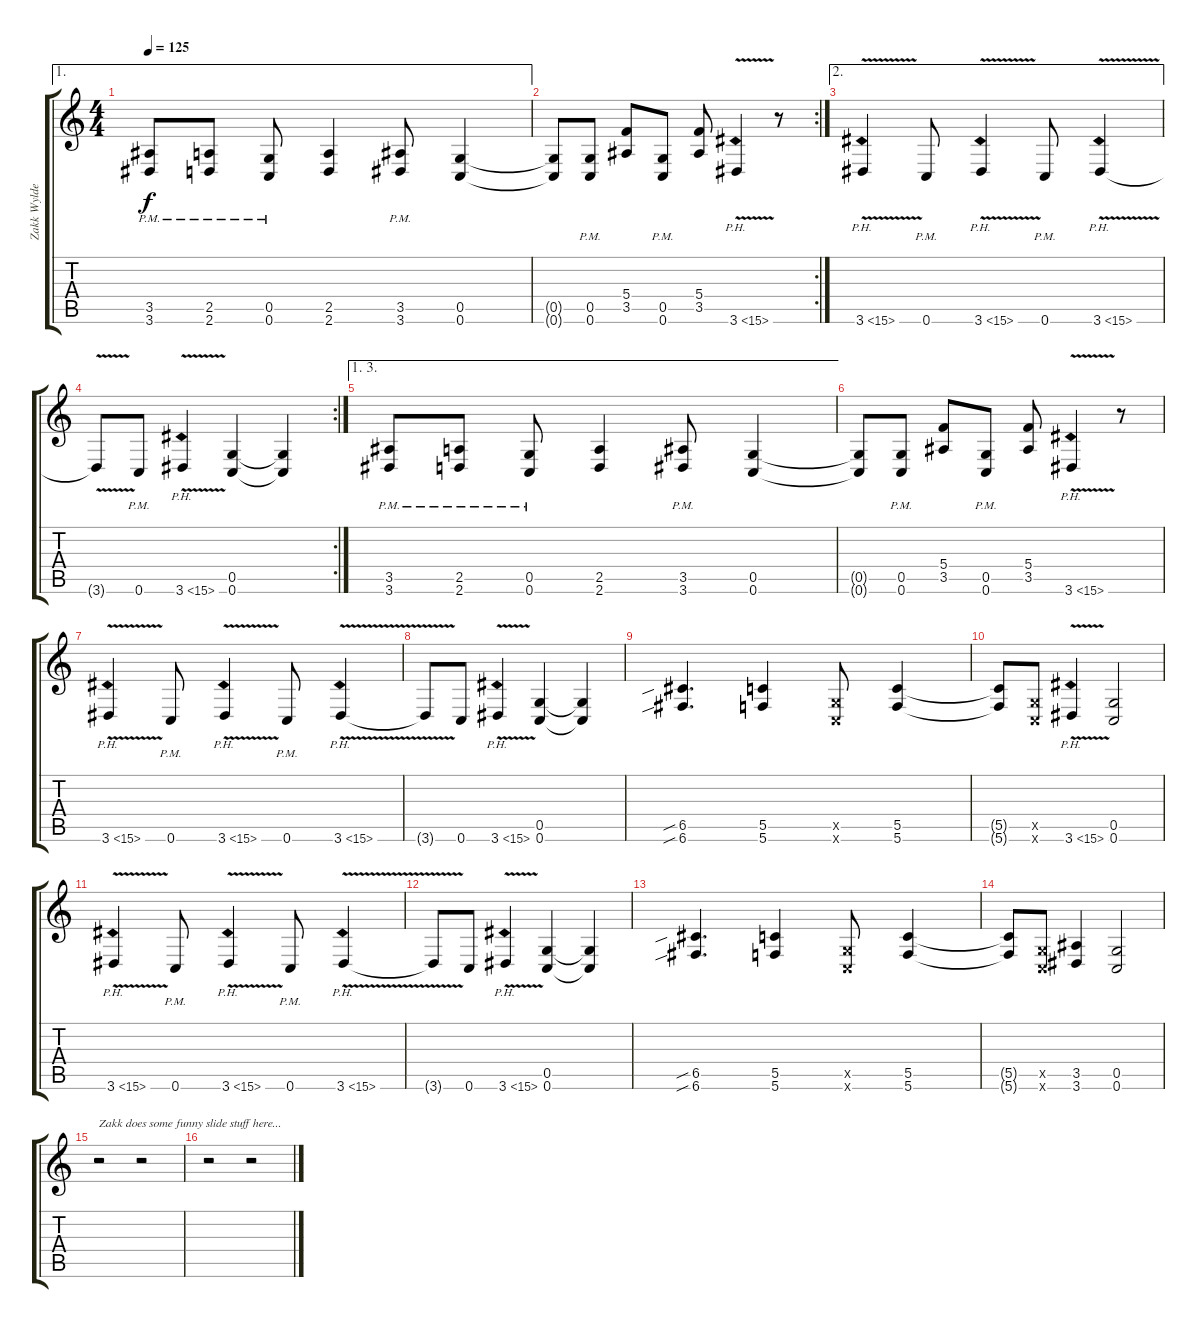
\track ("Zakk Wylde (Lead Guitar)" "Zakk Wylde") {instrument distortionguitar}
\staff {score tabs}
\tuning (D4 A3 F3 C3 G2 C2) {hide}
\ae 1
\ts (4 4)
\tempo 125
\clef g2
\ks c
(3.5{pm} 3.6{pm}).8{dy f} (2.5{pm} 2.6{pm}).8 (0.5{pm} 0.6{pm}).8 (2.5 2.6).4 (3.5{pm} 3.6{pm}).8 (0.5 0.6).4 |
\rc 2
(0.5{t} 0.6{t}).8 (0.5{pm} 0.6{pm}).8 (5.4 3.5).8 (0.5{pm} 0.6{pm}).8 (5.4 3.5).8 3.6{ph 12 v}.4 r.8 |
\ae 2
3.6{ph 12 v}.4 0.6{pm}.8 3.6{ph 12 v}.4 0.6{pm}.8 3.6{ph 12 v}.4 |
\rc 2
3.6{t}.8 0.6{pm}.8 3.6{ph 12 v}.4 (0.5 0.6).4 (0.5{t} 0.6{t}).4 |
\ae (1 3)
(3.5{pm} 3.6{pm}).8 (2.5{pm} 2.6{pm}).8 (0.5{pm} 0.6{pm}).8 (2.5 2.6).4 (3.5{pm} 3.6{pm}).8 (0.5 0.6).4 |
(0.5{t} 0.6{t}).8 (0.5{pm} 0.6{pm}).8 (5.4 3.5).8 (0.5{pm} 0.6{pm}).8 (5.4 3.5).8 3.6{ph 12 v}.4 r.8 |
3.6{ph 12 v}.4 0.6{pm}.8 3.6{ph 12 v}.4 0.6{pm}.8 3.6{ph 12 v}.4 |
3.6{t}.8 0.6.8 3.6{ph 12 v}.4 (0.5 0.6).4 (0.5{t} 0.6{t}).4 |
(6.5{sib} 6.6{sib}).4{d} (5.5 5.6).4 (0.5{x} 0.6{x}).8 (5.5 5.6).4 |
(5.5{t} 5.6{t}).8 (0.5{x} 0.6{x}).8 3.6{ph 12 v}.4 (0.5 0.6).2 |
3.6{ph 12 v}.4 0.6{pm}.8 3.6{ph 12 v}.4 0.6{pm}.8 3.6{ph 12 v}.4 |
3.6{t}.8 0.6.8 3.6{ph 12 v}.4 (0.5 0.6).4 (0.5{t} 0.6{t}).4 |
(6.5{sib} 6.6{sib}).4{d} (5.5 5.6).4 (0.5{x} 0.6{x}).8 (5.5 5.6).4 |
(5.5{t} 5.6{t}).8 (0.5{x} 0.6{x}).8 (3.5 3.6).4 (0.5 0.6).2 |
r.2{txt "Zakk does some funny slide stuff here..."} r.2 |
r.2 r.2
